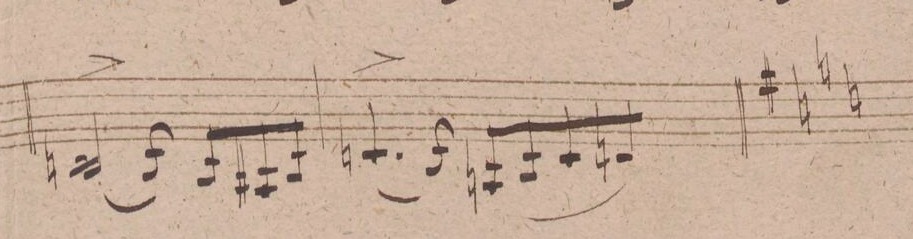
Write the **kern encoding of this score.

**kern	**dynam
*I"Violino 1mo	*
*clefG2	*
*k[f#c#g#d#]	*
*met(c)	*
*M4/4	*
(<2cn/^	.
8B/)	.
8B/L	.
8A#X/	.
8B/J	.
=93	=93
(<4.cn/^>	.
8B/)	.
(<8An/L	.
8B/	.
8c/	.
8dn/J)	.
=94||	=94||
*kcancel	*
*k[f#]	*
*G:	*
*M3/4	*
*-	*-
